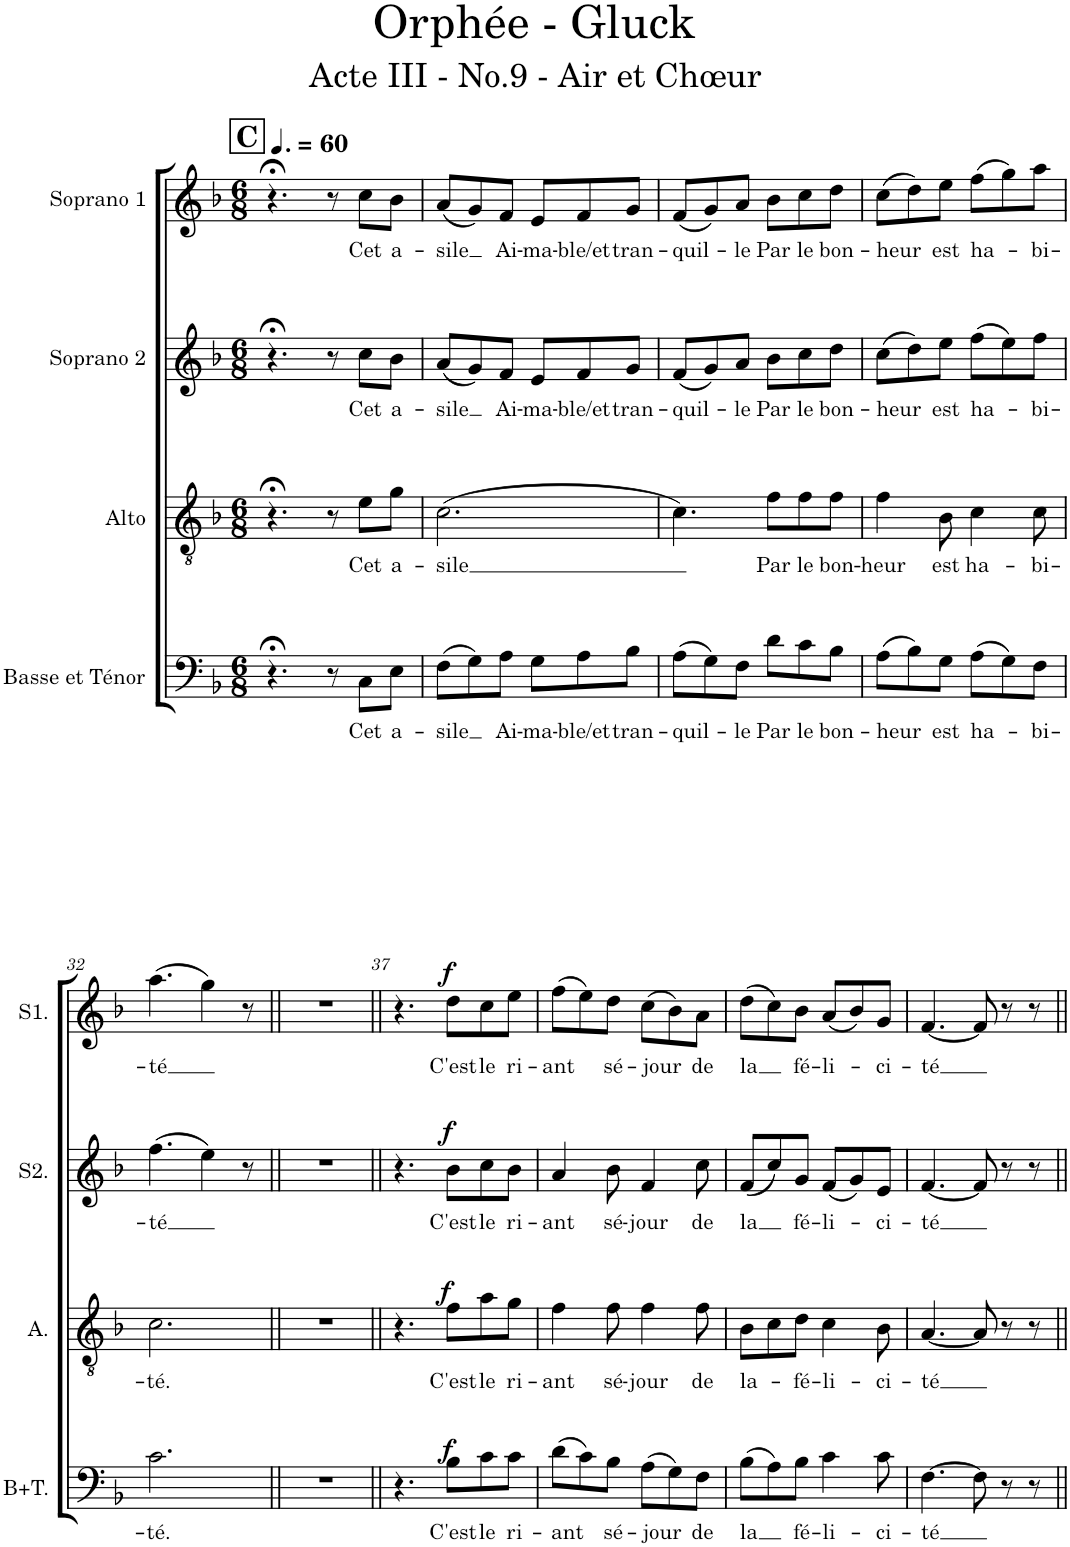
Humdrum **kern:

**kern	**text	**dynam	**kern	**text	**dynam	**kern	**text	**dynam	**kern	**text	**dynam
*part4	*part4	*part4	*part3	*part3	*part3	*part2	*part2	*part2	*part1	*part1	*part1
*staff4	*staff4	*staff4	*staff3	*staff3	*staff3	*staff2	*staff2	*staff2	*staff1	*staff1	*staff1
*I"Basse et Ténor	*	*	*I"Alto	*	*	*I"Soprano 2	*	*	*I"Soprano 1	*	*
*I'B+T.	*	*	*I'A.	*	*	*I'S2.	*	*	*I'S1.	*	*
*clefF4	*	*	*clefGv2	*	*	*clefG2	*	*	*clefG2	*	*
*k[b-]	*	*	*k[b-]	*	*	*k[b-]	*	*	*k[b-]	*	*
*M6/8	*	*	*M6/8	*	*	*M6/8	*	*	*M6/8	*	*
*MM90	*	*	*MM90	*	*	*MM90	*	*	*MM90	*	*
!!LO:REH:place=s1:a:B:cj:fs=14:t=C
=28	=28	=28	=28	=28	=28	=28	=28	=28	=28	=28	=28
4.r;<	.	.	4.r;<	.	.	4.r;<	.	.	4.r;<	.	.
8r	.	.	8r	.	.	8r	.	.	8r	.	.
!	!LO:LY:b	!	!	!LO:LY:b	!	!	!LO:LY:b	!	!	!LO:LY:b	!
8C\L	Cet	.	8e\L	Cet	.	8cc\L	Cet	.	8cc\L	Cet	.
!	!LO:LY:b	!	!	!LO:LY:b	!	!	!LO:LY:b	!	!	!LO:LY:b	!
8E\J	a-	.	8g\J	a-	.	8b-\J	a-	.	8b-\J	a-	.
=29	=29	=29	=29	=29	=29	=29	=29	=29	=29	=29	=29
!	!LO:LY:b	!	!	!LO:LY:b	!	!	!LO:LY:b	!	!	!LO:LY:b	!
(8F\L	-sile	.	(2.c\	-sile	.	(8a/L	-sile	.	(8a/L	-sile	.
8G\)	.	.	.	.	.	8g/)	.	.	8g/)	.	.
!	!LO:LY:b	!	!	!	!	!	!LO:LY:b	!	!	!LO:LY:b	!
8A\J	Ai-	.	.	.	.	8f/J	Ai-	.	8f/J	Ai-	.
!	!LO:LY:b	!	!	!	!	!	!LO:LY:b	!	!	!LO:LY:b	!
8G\L	-ma-	.	.	.	.	8e/L	-ma-	.	8e/L	-ma-	.
!	!LO:LY:b	!	!	!	!	!	!LO:LY:b	!	!	!LO:LY:b	!
8A\	-ble/et	.	.	.	.	8f/	-ble/et	.	8f/	-ble/et	.
!	!LO:LY:b	!	!	!	!	!	!LO:LY:b	!	!	!LO:LY:b	!
8B-\J	tran-	.	.	.	.	8g/J	tran-	.	8g/J	tran-	.
=30	=30	=30	=30	=30	=30	=30	=30	=30	=30	=30	=30
!	!LO:LY:b	!	!	!	!	!	!LO:LY:b	!	!	!LO:LY:b	!
(8A\L	-quil-	.	4.c\)	.	.	(8f/L	-quil-	.	(8f/L	-quil-	.
8G\)	.	.	.	.	.	8g/)	.	.	8g/)	.	.
!	!LO:LY:b	!	!	!	!	!	!LO:LY:b	!	!	!LO:LY:b	!
8F\J	-le	.	.	.	.	8a/J	-le	.	8a/J	-le	.
!	!LO:LY:b	!	!	!LO:LY:b	!	!	!LO:LY:b	!	!	!LO:LY:b	!
8d\L	Par	.	8f\L	Par	.	8b-\L	Par	.	8b-\L	Par	.
!	!LO:LY:b	!	!	!LO:LY:b	!	!	!LO:LY:b	!	!	!LO:LY:b	!
8c\	le	.	8f\	le	.	8cc\	le	.	8cc\	le	.
!	!LO:LY:b	!	!	!LO:LY:b	!	!	!LO:LY:b	!	!	!LO:LY:b	!
8B-\J	bon-	.	8f\J	bon-	.	8dd\J	bon-	.	8dd\J	bon-	.
=31	=31	=31	=31	=31	=31	=31	=31	=31	=31	=31	=31
!	!LO:LY:b	!	!	!LO:LY:b	!	!	!LO:LY:b	!	!	!LO:LY:b	!
(8A\L	-heur	.	4f\	-heur	.	(8cc\L	-heur	.	(8cc\L	-heur	.
8B-\)	.	.	.	.	.	8dd\)	.	.	8dd\)	.	.
!	!LO:LY:b	!	!	!LO:LY:b	!	!	!LO:LY:b	!	!	!LO:LY:b	!
8G\J	est	.	8B-\	est	.	8ee\J	est	.	8ee\J	est	.
!	!LO:LY:b	!	!	!LO:LY:b	!	!	!LO:LY:b	!	!	!LO:LY:b	!
(8A\L	ha-	.	4c\	ha-	.	(8ff\L	ha-	.	(8ff\L	ha-	.
8G\)	.	.	.	.	.	8ee\)	.	.	8gg\)	.	.
!	!LO:LY:b	!	!	!LO:LY:b	!	!	!LO:LY:b	!	!	!LO:LY:b	!
8F\J	-bi-	.	8c\	-bi-	.	8ff\J	-bi-	.	8aa\J	-bi-	.
!!LO:LB:g=z
=32	=32	=32	=32	=32	=32	=32	=32	=32	=32	=32	=32
!	!LO:LY:b	!	!	!LO:LY:b	!	!	!LO:LY:b	!	!	!LO:LY:b	!
2.c\	-té.	.	2.c\	-té.	.	(4.ff\	-té	.	(4.aa\	-té	.
.	.	.	.	.	.	4ee\)	.	.	4gg\)	.	.
.	.	.	.	.	.	8r	.	.	8r	.	.
=33||	=33||	=33||	=33||	=33||	=33||	=33||	=33||	=33||	=33||	=33||	=33||
2.r	.	.	2.r	.	.	2.r	.	.	2.r	.	.
=37||	=37||	=37||	=37||	=37||	=37||	=37||	=37||	=37||	=37||	=37||	=37||
4.r	.	.	4.r	.	.	4.r	.	.	4.r	.	.
!	!LO:LY:b	!LO:DY:a	!	!LO:LY:b	!LO:DY:a	!	!LO:LY:b	!LO:DY:a	!	!LO:LY:b	!LO:DY:a
8B-\L	C'est	f	8f\L	C'est	f	8b-\L	C'est	f	8dd\L	C'est	f
!	!LO:LY:b	!	!	!LO:LY:b	!	!	!LO:LY:b	!	!	!LO:LY:b	!
8c\	le	.	8a\	le	.	8cc\	le	.	8cc\	le	.
!	!LO:LY:b	!	!	!LO:LY:b	!	!	!LO:LY:b	!	!	!LO:LY:b	!
8c\J	ri-	.	8g\J	ri-	.	8b-\J	ri-	.	8ee\J	ri-	.
=38	=38	=38	=38	=38	=38	=38	=38	=38	=38	=38	=38
!	!LO:LY:b	!	!	!LO:LY:b	!	!	!LO:LY:b	!	!	!LO:LY:b	!
(8d\L	-ant	.	4f\	-ant	.	4a/	-ant	.	(8ff\L	-ant	.
8c\)	.	.	.	.	.	.	.	.	8ee\)	.	.
!	!LO:LY:b	!	!	!LO:LY:b	!	!	!LO:LY:b	!	!	!LO:LY:b	!
8B-\J	sé-	.	8f\	sé-	.	8b-\	sé-	.	8dd\J	sé-	.
!	!LO:LY:b	!	!	!LO:LY:b	!	!	!LO:LY:b	!	!	!LO:LY:b	!
(8A\L	-jour	.	4f\	-jour	.	4f/	-jour	.	(8cc\L	-jour	.
8G\)	.	.	.	.	.	.	.	.	8b-\)	.	.
!	!LO:LY:b	!	!	!LO:LY:b	!	!	!LO:LY:b	!	!	!LO:LY:b	!
8F\J	de	.	8f\	de	.	8cc\	de	.	8a\J	de	.
=39	=39	=39	=39	=39	=39	=39	=39	=39	=39	=39	=39
!	!LO:LY:b	!	!	!LO:LY:b	!	!	!LO:LY:b	!	!	!LO:LY:b	!
(8B-\L	la	.	8B-\L	la-	.	(8f/L	la	.	(8dd\L	la	.
8A\)	.	.	8c\	.	.	8cc/)	.	.	8cc\)	.	.
!	!LO:LY:b	!	!	!LO:LY:b	!	!	!LO:LY:b	!	!	!LO:LY:b	!
8B-\J	fé-	.	8d\J	-fé-	.	8g/J	fé-	.	8b-\J	fé-	.
!	!LO:LY:b	!	!	!LO:LY:b	!	!	!LO:LY:b	!	!	!LO:LY:b	!
4c\	-li-	.	4c\	-li-	.	(8f/L	-li-	.	(8a/L	-li-	.
.	.	.	.	.	.	8g/)	.	.	8b-/)	.	.
!	!LO:LY:b	!	!	!LO:LY:b	!	!	!LO:LY:b	!	!	!LO:LY:b	!
8c\	-ci-	.	8B-\	-ci-	.	8e/J	-ci-	.	8g/J	-ci-	.
=40	=40	=40	=40	=40	=40	=40	=40	=40	=40	=40	=40
!	!LO:LY:b	!	!	!LO:LY:b	!	!	!LO:LY:b	!	!	!LO:LY:b	!
[4.F\	-té	.	[4.A/	-té	.	[4.f/	-té	.	[4.f/	-té	.
8F\]	.	.	8A/]	.	.	8f/]	.	.	8f/]	.	.
8r	.	.	8r	.	.	8r	.	.	8r	.	.
8r	.	.	8r	.	.	8r	.	.	8r	.	.
=||	=||	=||	=||	=||	=||	=||	=||	=||	=||	=||	=||
*-	*-	*-	*-	*-	*-	*-	*-	*-	*-	*-	*-
